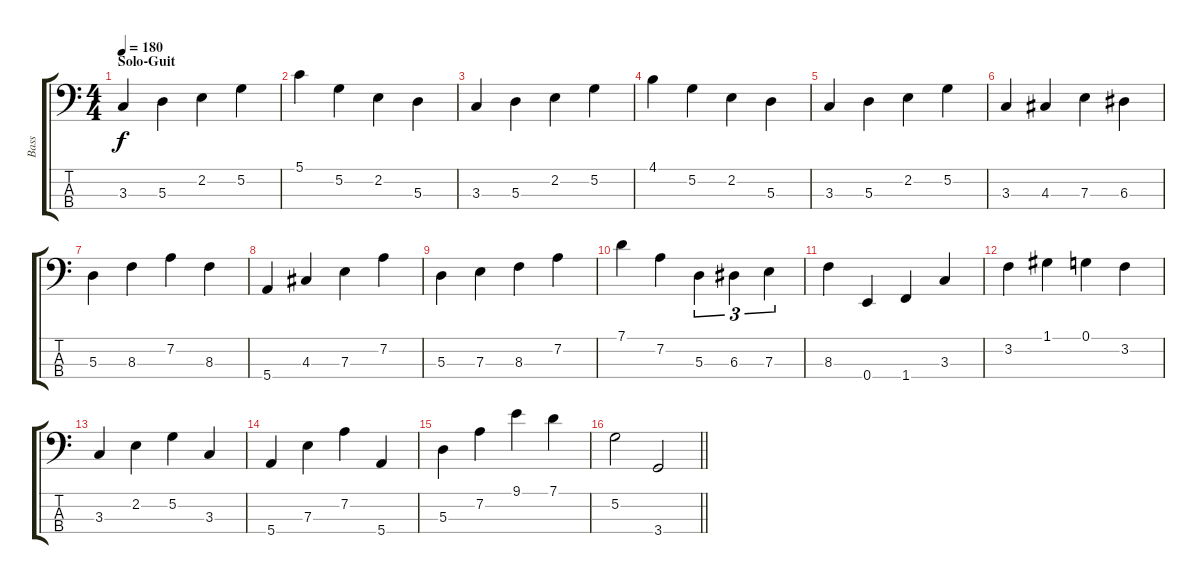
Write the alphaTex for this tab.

\track ("Bass" "Bass") {instrument electricbassfinger}
\staff {score tabs}
\tuning (G2 D2 A1 E1) {hide}
\ts (4 4)
\section ("" "Solo-Guit")
\tempo 180
\clef f4
\ks c
3.3.4{dy f} 5.3.4 2.2.4 5.2.4 |
5.1.4 5.2.4 2.2.4 5.3.4 |
3.3.4 5.3.4 2.2.4 5.2.4 |
4.1.4 5.2.4 2.2.4 5.3.4 |
3.3.4 5.3.4 2.2.4 5.2.4 |
3.3.4 4.3.4 7.3.4 6.3.4 |
5.3.4 8.3.4 7.2.4 8.3.4 |
5.4.4 4.3.4 7.3.4 7.2.4 |
5.3.4 7.3.4 8.3.4 7.2.4 |
7.1.4 7.2.4 5.3.4{tu (3 2)} 6.3.4{tu (3 2)} 7.3.4{tu (3 2)} |
8.3.4 0.4.4 1.4.4 3.3.4 |
3.2.4 1.1.4 0.1.4 3.2.4 |
3.3.4 2.2.4 5.2.4 3.3.4 |
5.4.4 7.3.4 7.2.4 5.4.4 |
5.3.4 7.2.4 9.1.4 7.1.4 |
\barLineRight lightlight
5.2.2 3.4.2
